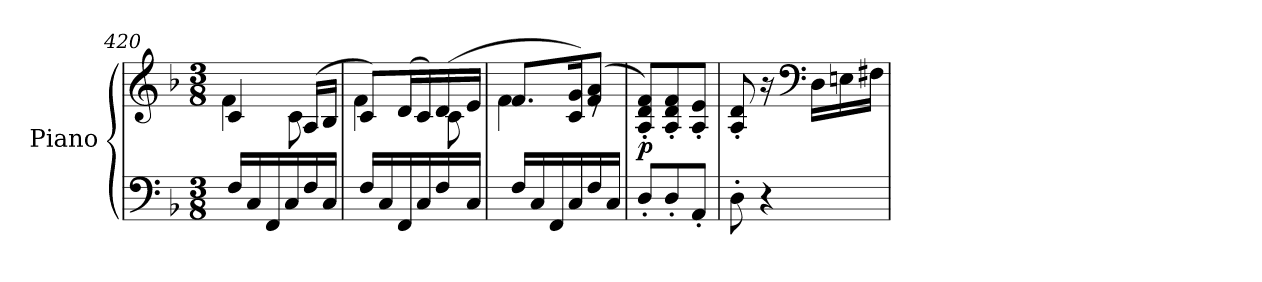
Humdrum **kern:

**kern	**kern	**dynam
*part1	*part1	*part1
*staff2	*staff1	*staff1/2
*I"Piano	*	*
*I'Pno.	*	*
!!LO:LB:g=z
*clefF4	*clefG2	*
*k[b-]	*k[b-]	*
*M3/8	*M3/8	*
=420	=420	=420
*	*^	*
16F/LL	4c/	4f\	.
16C/	.	.	.
16FF/	.	.	.
16C/	.	.	.
16F/	(>16A/LL	8c\	.
16C/JJ	16B-/JJ	.	.
=421	=421	=421	=421
16F/LL	8c/L)	4f\	.
16C/	.	.	.
16FF/	(>16d/L	.	.
16C/	16c/)	.	.
16F/	(>16d/	8c\	.
16C/JJ	16e/JJ	.	.
=422	=422	=422	=422
16F/LL	8.f/L	4f\	.
16C/	.	.	.
16FF/	.	.	.
16C/	16c/ 16g/K)	.	.
16F/	(>8f/ 8a/J	8re	.
16C/JJ	.	.	.
*	*v	*v	*
=423	=423	=423
!	!	!LO:DY:b
8D'/L	8A/' 8d/' 8f/'L)	p
8D'/	8A/' 8d/' 8f/'	.
8AA'/J	8A/' 8e/'J	.
=424	=424	=424
8D'\	8A/' 8d/'	.
4r	16r	.
*	*clefF4	*
.	16D\LL	.
.	16En\	.
.	16F#X\JJ	.
=	=	=
*-	*-	*-
